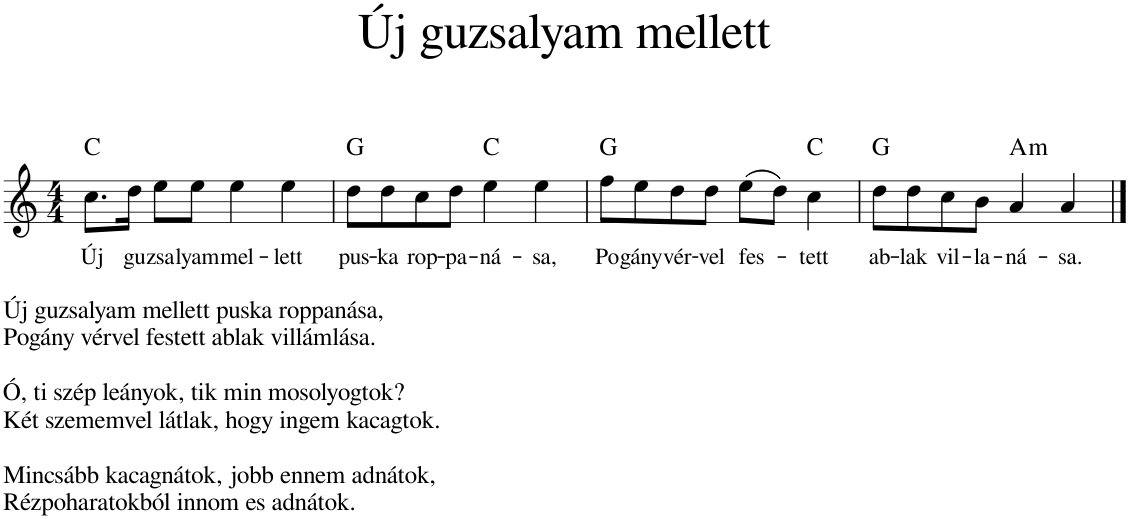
**kern	**text	**harte
*part1	*part1	*part1
*staff1	*staff1	*
*I"Piano	*	*
*I'Pno.	*	*
*clefG2	*	*
*k[]	*	*
*M4/4	*	*
=1	=1	=1
!LO:TX:b:t=Új guzsalyam mellett puska roppanása,	!	!
!LO:TX:b:t=Pogány vérvel festett ablak villámlása.	!	!
!LO:TX:b:t=Ó, ti szép leányok, tik min mosolyogtok?	!	!
!LO:TX:b:t=Két szememvel látlak, hogy ingem kacagtok.	!	!
!LO:TX:b:t=Mincsább kacagnátok, jobb ennem adnátok,	!	!
!LO:TX:b:t=Rézpoharatokból innom es adnátok.	!	!
!	!LO:LY:b	!
8.cc\L	Új	C:maj
!	!LO:LY:b	!
16dd\Jk	gu-	.
!	!LO:LY:b	!
8ee\L	-zsa-	.
!	!LO:LY:b	!
8ee\J	-lyam	.
!	!LO:LY:b	!
4ee\	mel-	.
!	!LO:LY:b	!
4ee\	-lett	.
=2	=2	=2
!	!LO:LY:b	!
8dd\L	pus-	G:maj
!	!LO:LY:b	!
8dd\	-ka	.
!	!LO:LY:b	!
8cc\	rop-	.
!	!LO:LY:b	!
8dd\J	-pa-	.
!	!LO:LY:b	!
4ee\	-ná-	C:maj
!	!LO:LY:b	!
4ee\	-sa,	.
=3	=3	=3
!	!LO:LY:b	!
8ff\L	Po-	G:maj
!	!LO:LY:b	!
8ee\	-gány	.
!	!LO:LY:b	!
8dd\	vér-	.
!	!LO:LY:b	!
8dd\J	-vel	.
!	!LO:LY:b	!
(8ee\L	fes-	.
8dd\J)	.	.
!	!LO:LY:b	!
4cc\	tett	C:maj
=4	=4	=4
!	!LO:LY:b	!
8dd\L	ab-	G:maj
!	!LO:LY:b	!
8dd\	-lak	.
!	!LO:LY:b	!
8cc\	vil-	.
!	!LO:LY:b	!
8b\J	-la-	.
!	!LO:LY:b	!LO:H:kt=m
4a/	-ná-	A:min
!	!LO:LY:b	!
4a/	-sa.	.
==	==	==
*-	*-	*-
